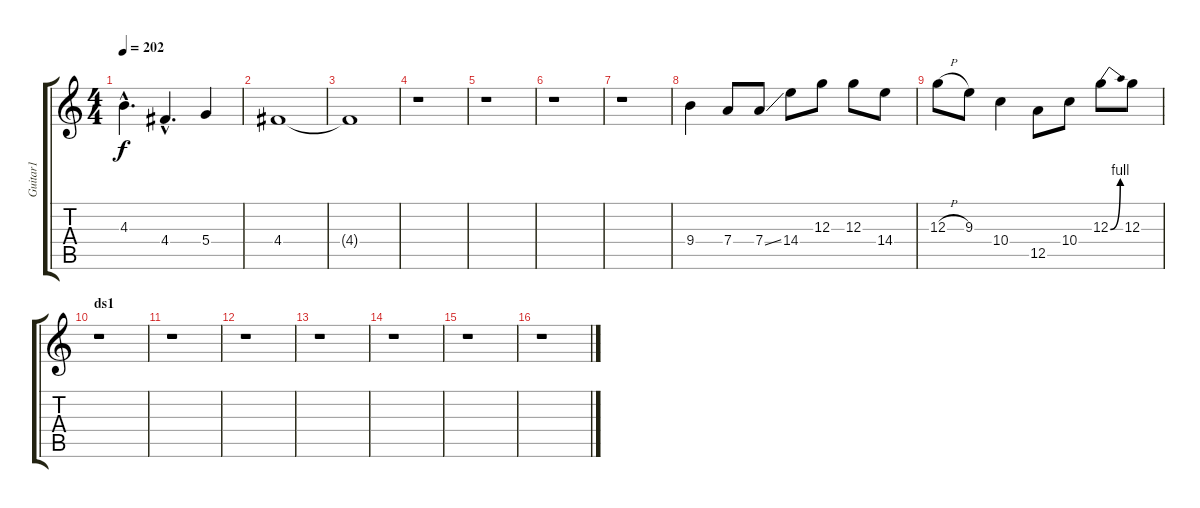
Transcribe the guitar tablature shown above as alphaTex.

\track ("Guitar1" "Guitar1") {instrument distortionguitar}
\staff {score tabs}
\tuning (E4 B3 G3 D3 A2 E2) {hide}
\ts (4 4)
\tempo 202
\clef g2
\ks c
4.3{hac}.4{d dy f} 4.4{hac}.4{d} 5.4.4 |
4.4.1 |
4.4{t}.1 |
r.1 |
r.1 |
r.1 |
r.1 |
9.4.4 7.4.8 7.4{ss}.8 14.4.8 12.3.8 12.3.8 14.4.8 |
12.3{h}.8 9.3.8 10.4.4 12.5.8 10.4.8 12.3{be (bend 0 0 60 4)}.8 12.3.8 |
\section ("" "ds1")
r.1 |
r.1 |
r.1 |
r.1 |
r.1 |
r.1 |
r.1
